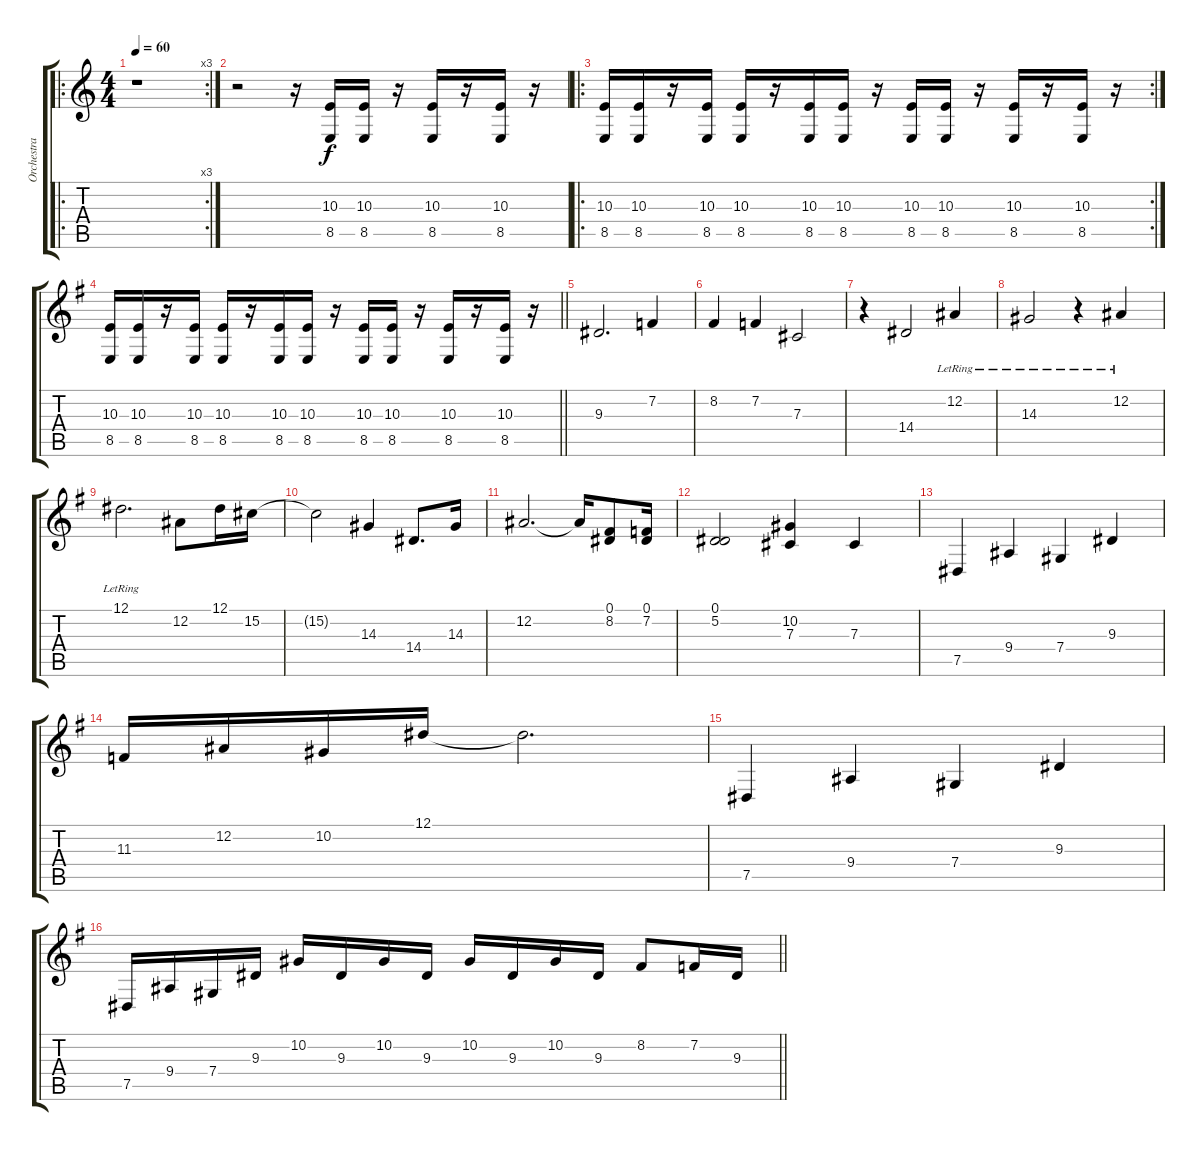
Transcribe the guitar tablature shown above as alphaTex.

\track ("Orchestra " "Orchestra ") {instrument synthstrings2}
\staff {score tabs}
\tuning (Eb4 Bb3 Gb3 Db3 Ab2 Eb2) {hide}
\ro
\rc 3
\ts (4 4)
\tempo 60
\clef g2
\ks c
r.1{dy f instrument synthstrings2} |
r.2 r.16 (10.3 8.5).16 (10.3 8.5).16 r.16 (10.3 8.5).16 r.16 (10.3 8.5).16 r.16 |
\ro
\rc 2
(10.3 8.5).16 (10.3 8.5).16 r.16 (10.3 8.5).16 (10.3 8.5).16 r.16 (10.3 8.5).16 (10.3 8.5).16 r.16 (10.3 8.5).16 (10.3 8.5).16 r.16 (10.3 8.5).16 r.16 (10.3 8.5).16 r.16 |
\barLineRight lightlight
\ks g
(10.3 8.5).16 (10.3 8.5).16 r.16 (10.3 8.5).16 (10.3 8.5).16 r.16 (10.3 8.5).16 (10.3 8.5).16 r.16 (10.3 8.5).16 (10.3 8.5).16 r.16 (10.3 8.5).16 r.16 (10.3 8.5).16 r.16 |
9.3.2{d} 7.2.4 |
8.2.4 7.2.4 7.3.2 |
r.4 14.4.2 12.2{lr}.4 |
14.3{lr}.2 r.4 12.2{lr}.4 |
12.1{lr}.2{d} 12.2.8 12.1.16 15.2.16 |
15.2{t}.2 14.3.4 14.4.8{d} 14.3.16 |
12.2.2{d} 12.2{t}.16 (0.1 8.2).8 (0.1 7.2).16 |
(0.1 5.2).2 (10.2 7.3).4 7.3.4 |
7.5.4 9.4.4 7.4.4 9.3.4 |
11.3.16 12.2.16 10.2.16 12.1.16 12.1{t}.2{d} |
7.5.4 9.4.4 7.4.4 9.3.4 |
\barLineRight lightlight
7.5.16 9.4.16 7.4.16 9.3.16 10.2.16 9.3.16 10.2.16 9.3.16 10.2.16 9.3.16 10.2.16 9.3.16 8.2.8 7.2.16 9.3.16
